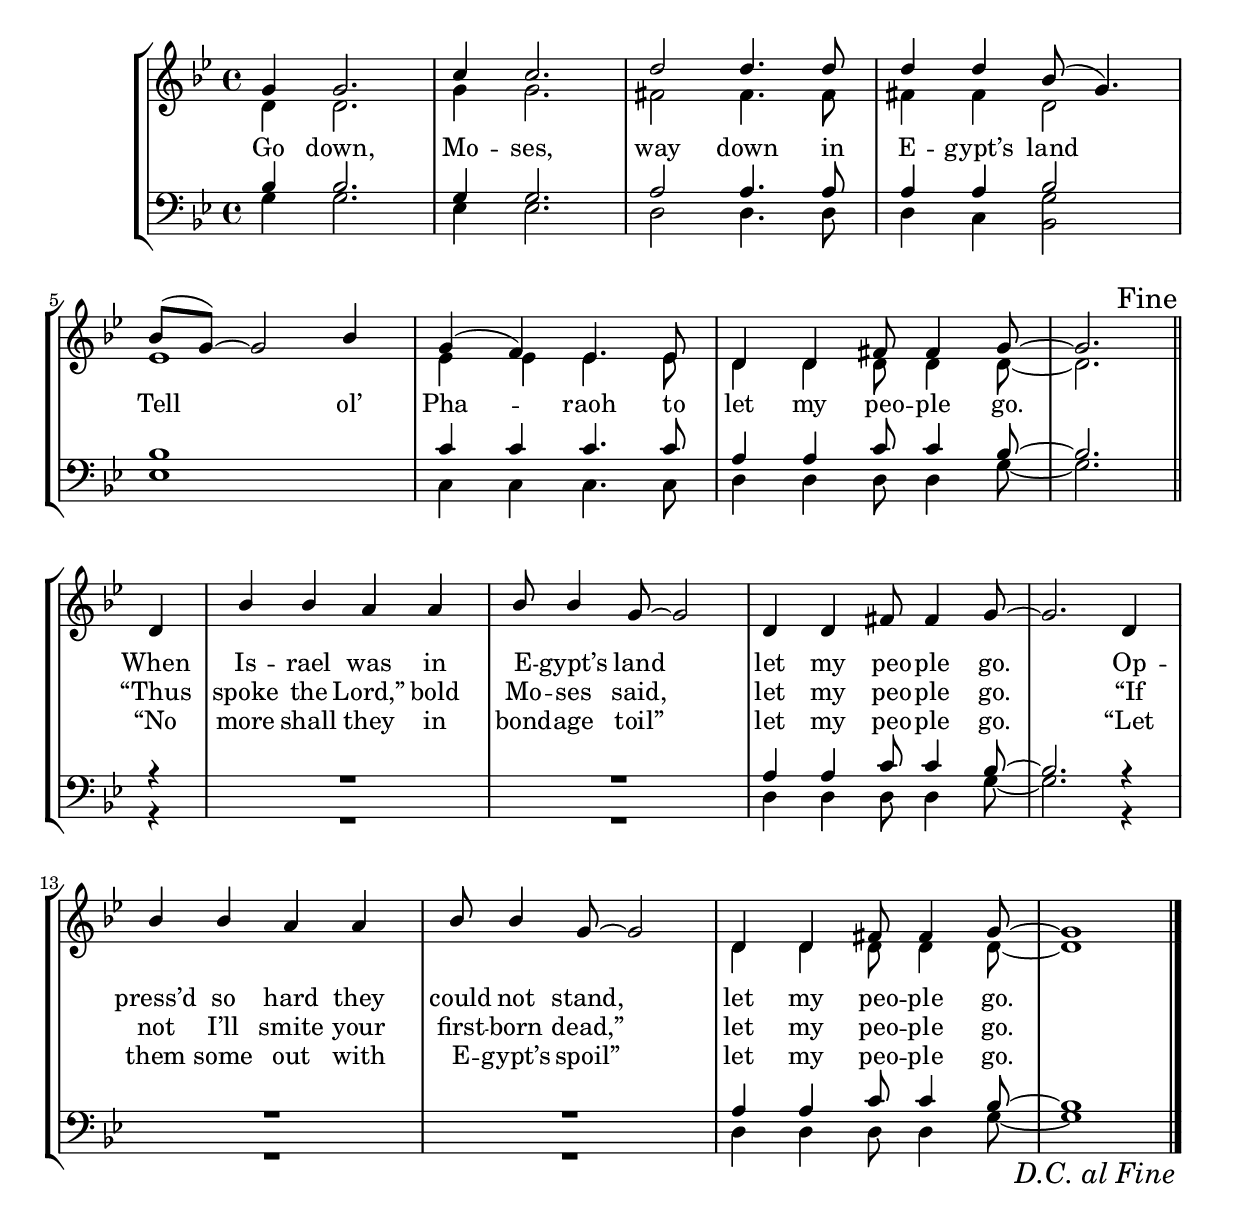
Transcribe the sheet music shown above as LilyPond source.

\version "2.13.50"

\include "defs.ly"

\score {
\new StaffGroup
<<
  \override Score.RehearsalMark #'break-visibility = #begin-of-line-invisible
  \override Score.RehearsalMark #'self-alignment-X = #RIGHT
  \new Staff
  <<
    \new Voice = "melody" \relative c' {
    \time 4/4
    \key bes \major
    \set Staff.midiInstrument = #"piano"
    \voiceOne
    g'4 g2.
    | c4 c2.
    | d2 d4. d8
    | d4 d4 bes8( g4.)
    | bes8( g)~ g2 bes4
    | g4( f) es4. es8
    | d4 d4 fis8 fis4 g8~
    | g2. \bar "||"\mark "Fine" \break

    d4
    | bes' bes a a
    | bes8 bes4 g8~ g2
    | d4 d fis8 fis4 g8~
    | g2. d4
    | bes' bes a a
    | bes8 bes4 g8~ g2
    << { \voiceOne d4 d fis8 fis4 g8~
    \override Score.RehearsalMark #'direction = #DOWN
    | g1 \mark \markup \italic "D.C. al Fine" \bar "|." }
    \new Voice { \voiceTwo d4 d4 d8 d4 d8~ d1 }
    >>
    }
    \new Voice = "alto" \relative c' {
    \voiceTwo
    d4 d2.
    | g4 g2.
    | fis2 fis4. fis8
    | fis4 fis d2
    | es1
    | es4 es es4. es8
    | d4 d d8 d4 d8~
    | d2.
    }
  >>
  
  { \new Lyrics \with { \override VerticalAxisGroup #'staff-affinity = #CENTER }
    \lyricmode {
    Go4 down,2. Mo4 -- ses,2. way2 down4. in8 E4 -- gypt’s4 land2 __
    Tell2. __ ol’4 Pha2 -- raoh4. to8 let4 my4 peo8 -- ple4 go.8*7
    }
    <<
      \new Lyrics \with { alignAboveContext="lower" \override VerticalAxisGroup #'staff-affinity = #CENTER }
      \lyricmode {
      When4 Is4 -- rael4 was4 in4 E8 -- gypt’s4 land8*5
      let4 my4 peo8 -- ple4 go.8*7
      Op4 -- press’d4 so4 hard4 they4 could8 not4 stand,8*5
      let4 my4 peo8 -- ple4 go.8*9
      }
      \new Lyrics \with { alignAboveContext="lower" \override VerticalAxisGroup #'staff-affinity = #CENTER }
      \lyricmode {
      “Thus4 spoke the Lord,” bold Mo8 -- ses4 said,8*5
      let4 my4 peo8 -- ple4 go.8*7
      “If4 not I’ll smite your first8 -- born4 dead,”8*5
      let4 my4 peo8 -- ple4 go.8*9
      }
      \new Lyrics \with { alignAboveContext="lower" \override VerticalAxisGroup #'staff-affinity = #CENTER }
      \lyricmode {
      “No4 more shall they in bond8 -- age4 toil”8*5
      let4 my4 peo8 -- ple4 go.8*7
      “Let4 them some out with E8 -- gypt’s4 spoil”8*5
      let4 my4 peo8 -- ple4 go.8*9
      }
    >>
  }
  
  \new Staff="lower" \new Voice \relative c' {
  <<
    \new Voice \relative c' {
      \key bes \major
      \clef bass
      \voiceOne
      bes4 bes2. 
      | g4 g2.
      | a2 a4. a8
      | a4 a4 bes2
      | bes1
      | c4 c c4. c8
      | a4 a c8 c4 bes8~
      | bes2. r4
      R1*2
      a4 a c8 c4 bes8~ bes2. r4
      R1*2
      a4 a c8 c4 bes8~ bes1
    }
    \new Voice \relative c' {
      \key bes \major
      \clef bass
      \voiceTwo
      g4 g2. 
      | es4 es2.
      | d2 d4. d8
      | d4 c4 <bes g'>2
      | es1
      | c4 c c4. c8
      | d4 d d8 d4 g8~
      | g2. r4
      R1*2
      d4 d d8 d4 g8~ g2. r4
      R1*2
      d4 d d8 d4 g8~ g1
    }
  >>
  }
>>

\layout {}
\midi {
  \context {
    \Score
    tempoWholesPerMinute = #(ly:make-moment 180 4)
  }
}
}
